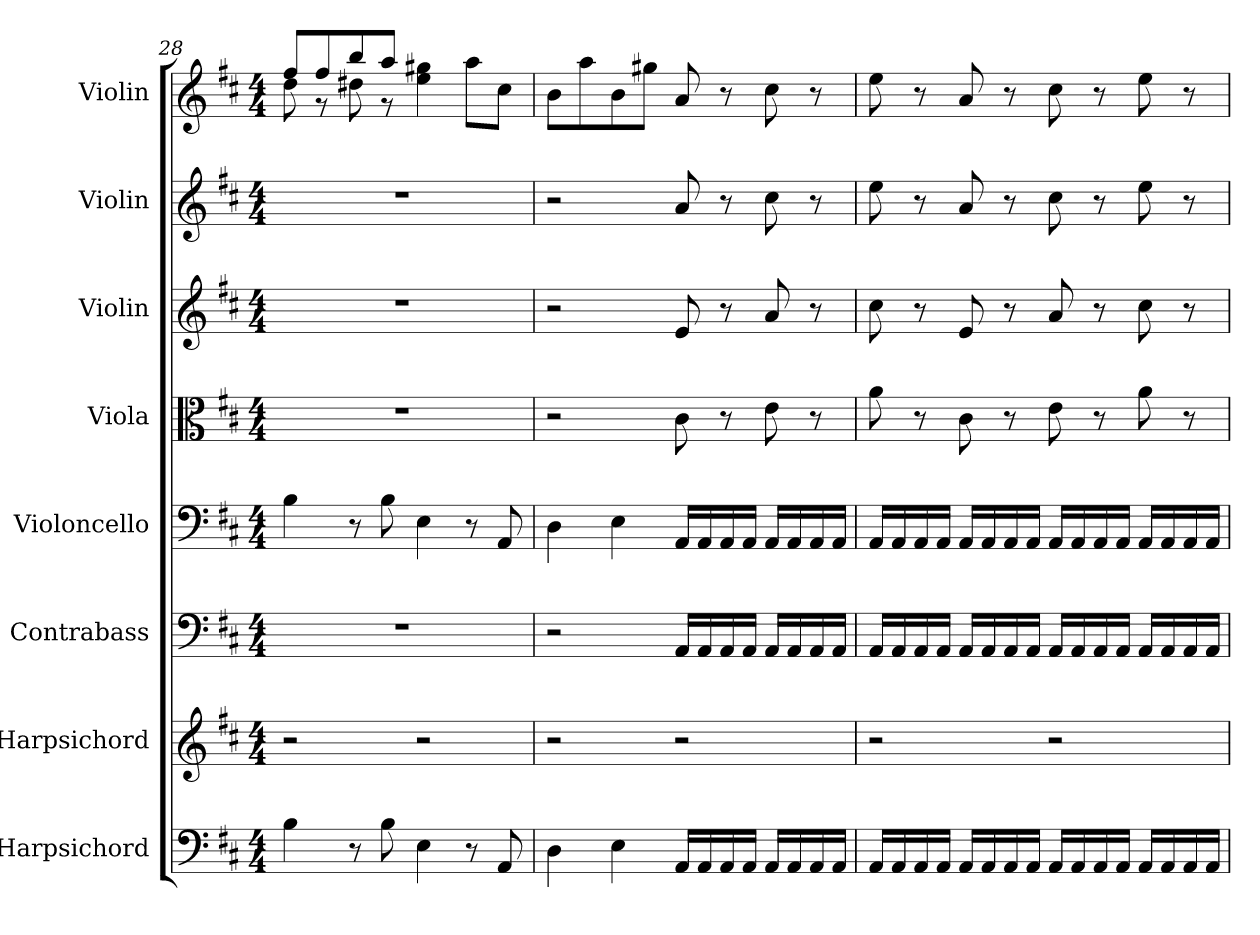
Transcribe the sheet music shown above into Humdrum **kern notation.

**kern	**kern	**kern	**kern	**kern	**kern	**kern	**kern
*part8	*part7	*part6	*part5	*part4	*part3	*part2	*part1
*staff8	*staff7	*staff6	*staff5	*staff4	*staff3	*staff2	*staff1
*I"Harpsichord	*I"Harpsichord	*I"Contrabass	*I"Violoncello	*I"Viola	*I"Violin	*I"Violin	*I"Violin
*I'Hpschd	*I'Hpschd	*I'Cb	*I'Vc	*I'Vla	*I'Vln	*I'Vln	*I'Vln
*clefF4	*clefG2	*clefF4	*clefF4	*clefC3	*clefG2	*clefG2	*clefG2
*k[f#c#]	*k[f#c#]	*k[f#c#]	*k[f#c#]	*k[f#c#]	*k[f#c#]	*k[f#c#]	*k[f#c#]
*M4/4	*M4/4	*M4/4	*M4/4	*M4/4	*M4/4	*M4/4	*M4/4
=28	=28	=28	=28	=28	=28	=28	=28
*	*	*	*	*	*	*	*^
4B\	2r	1r	4B\	1r	1r	1r	8ff#/L	8dd\
.	.	.	.	.	.	.	8ff#/	8r
8r	.	.	8r	.	.	.	8bb/	8dd#X\
8B\	.	.	8B\	.	.	.	8aa/J	8r
4E\	2r	.	4E\	.	.	.	2ryy	4ee\ 4gg#X\
8r	.	.	8r	.	.	.	.	8aa\L
8AA/	.	.	8AA/	.	.	.	.	8cc#\J
*	*	*	*	*	*	*	*v	*v
=29	=29	=29	=29	=29	=29	=29	=29
4D\	2r	2r	4D\	2r	2r	2r	8b\L
.	.	.	.	.	.	.	8aa\
4E\	.	.	4E\	.	.	.	8b\
.	.	.	.	.	.	.	8gg#X\J
16AA/LL	2r	16AA/LL	16AA/LL	8c#\	8e/	8a/	8a/
16AA/	.	16AA/	16AA/	.	.	.	.
16AA/	.	16AA/	16AA/	8r	8r	8r	8r
16AA/JJ	.	16AA/JJ	16AA/JJ	.	.	.	.
16AA/LL	.	16AA/LL	16AA/LL	8e\	8a/	8cc#\	8cc#\
16AA/	.	16AA/	16AA/	.	.	.	.
16AA/	.	16AA/	16AA/	8r	8r	8r	8r
16AA/JJ	.	16AA/JJ	16AA/JJ	.	.	.	.
=30	=30	=30	=30	=30	=30	=30	=30
16AA/LL	2r	16AA/LL	16AA/LL	8a\	8cc#\	8ee\	8ee\
16AA/	.	16AA/	16AA/	.	.	.	.
16AA/	.	16AA/	16AA/	8r	8r	8r	8r
16AA/JJ	.	16AA/JJ	16AA/JJ	.	.	.	.
16AA/LL	.	16AA/LL	16AA/LL	8c#\	8e/	8a/	8a/
16AA/	.	16AA/	16AA/	.	.	.	.
16AA/	.	16AA/	16AA/	8r	8r	8r	8r
16AA/JJ	.	16AA/JJ	16AA/JJ	.	.	.	.
16AA/LL	2r	16AA/LL	16AA/LL	8e\	8a/	8cc#\	8cc#\
16AA/	.	16AA/	16AA/	.	.	.	.
16AA/	.	16AA/	16AA/	8r	8r	8r	8r
16AA/JJ	.	16AA/JJ	16AA/JJ	.	.	.	.
16AA/LL	.	16AA/LL	16AA/LL	8a\	8cc#\	8ee\	8ee\
16AA/	.	16AA/	16AA/	.	.	.	.
16AA/	.	16AA/	16AA/	8r	8r	8r	8r
16AA/JJ	.	16AA/JJ	16AA/JJ	.	.	.	.
=	=	=	=	=	=	=	=
*-	*-	*-	*-	*-	*-	*-	*-
